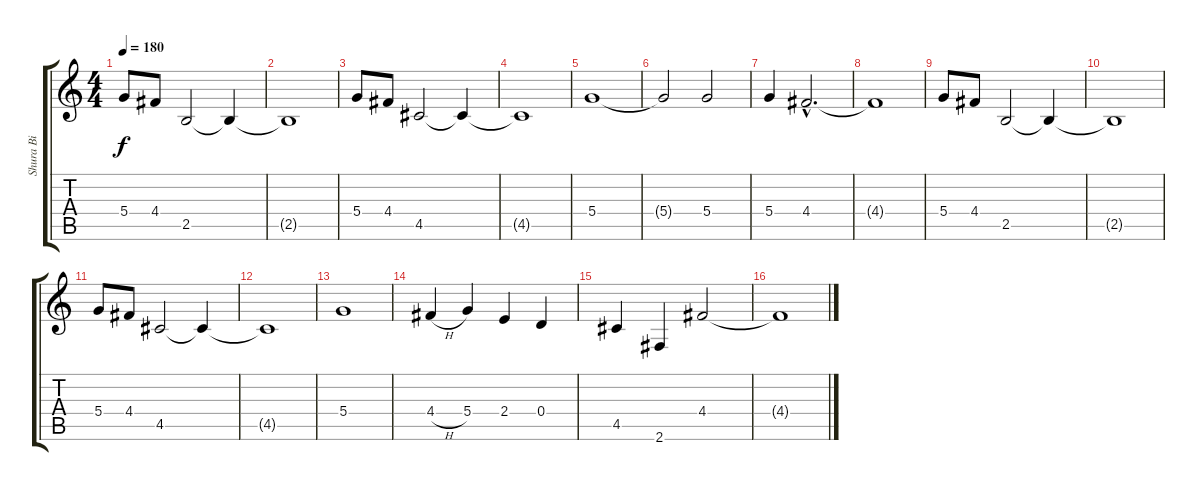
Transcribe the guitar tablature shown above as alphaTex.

\track ("Shura Bi" "Shura Bi") {instrument electricguitarclean}
\staff {score tabs}
\tuning (E4 B3 G3 D3 A2 E2) {hide}
\ts (4 4)
\tempo 180
\clef g2
\ks c
5.4.8{dy f} 4.4.8 2.5.2 2.5{t}.4 |
2.5{t}.1 |
5.4.8 4.4.8 4.5.2 4.5{t}.4 |
4.5{t}.1 |
5.4.1 |
5.4{t}.2 5.4.2 |
5.4.4 4.4{hac}.2{d} |
4.4{t}.1 |
5.4.8 4.4.8 2.5.2 2.5{t}.4 |
2.5{t}.1 |
5.4.8 4.4.8 4.5.2 4.5{t}.4 |
4.5{t}.1 |
5.4.1 |
4.4{h}.4 5.4.4 2.4.4 0.4.4 |
4.5.4 2.6.4 4.4.2 |
4.4{t}.1
